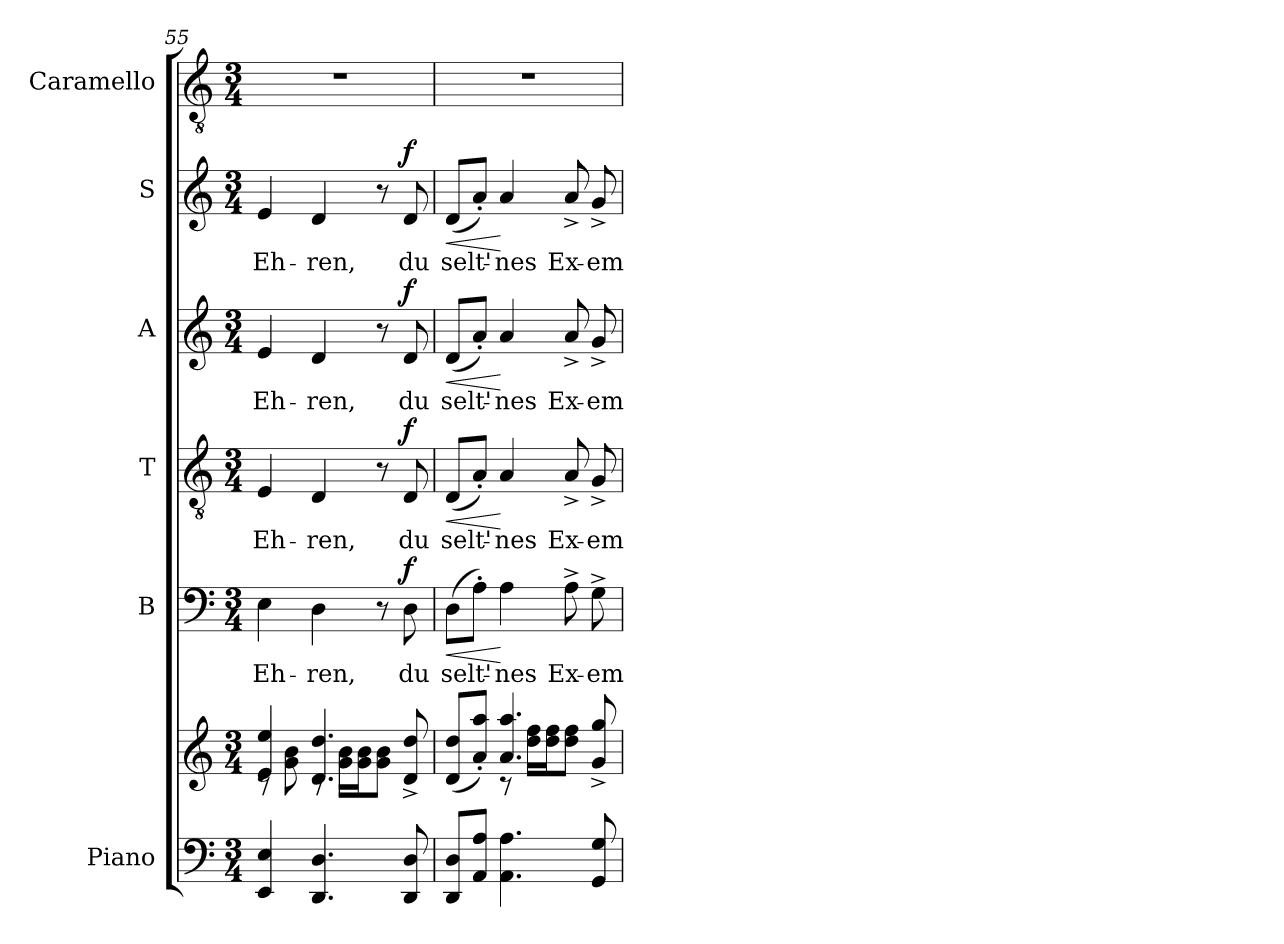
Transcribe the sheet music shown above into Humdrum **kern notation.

**kern	**kern	**dynam	**kern	**text	**dynam	**kern	**text	**dynam	**kern	**text	**dynam	**kern	**text	**dynam	**kern
*part6	*part6	*part6	*part5	*part5	*part5	*part4	*part4	*part4	*part3	*part3	*part3	*part2	*part2	*part2	*part1
*staff7	*staff6	*staff6/7	*staff5	*staff5	*staff5	*staff4	*staff4	*staff4	*staff3	*staff3	*staff3	*staff2	*staff2	*staff2	*staff1
*I"Piano	*	*	*I"B	*	*	*I"T	*	*	*I"A	*	*	*I"S	*	*	*I"Caramello
*I'Pno	*	*	*I'B	*	*	*I'T	*	*	*I'A	*	*	*I'S	*	*	*
!!LO:LB:g=z
*clefF4	*clefG2	*	*clefF4	*	*	*clefGv2	*	*	*clefG2	*	*	*clefG2	*	*	*clefGv2
*k[]	*k[]	*	*k[]	*	*	*k[]	*	*	*k[]	*	*	*k[]	*	*	*k[]
*M3/4	*M3/4	*	*M3/4	*	*	*M3/4	*	*	*M3/4	*	*	*M3/4	*	*	*M3/4
=55	=55	=55	=55	=55	=55	=55	=55	=55	=55	=55	=55	=55	=55	=55	=55
*	*^	*	*	*	*	*	*	*	*	*	*	*	*	*	*
!	!	!	!	!	!LO:LY:b	!	!	!LO:LY:b	!	!	!LO:LY:b	!	!	!LO:LY:b	!	!
4EE/ 4E/	4e/ 4ee/	8rc	.	4E\	Eh-	.	4E/	Eh-	.	4e/	Eh-	.	4e/	Eh-	.	2.r
.	.	8g\ 8b\	.	.	.	.	.	.	.	.	.	.	.	.	.	.
!	!	!	!	!	!LO:LY:b	!	!	!LO:LY:b	!	!	!LO:LY:b	!	!	!LO:LY:b	!	!
4.DD/ 4.D/	4.d/ 4.dd/	8rc	.	4D\	-ren,	.	4D/	-ren,	.	4d/	-ren,	.	4d/	-ren,	.	.
.	.	16g\ 16b\LL	.	.	.	.	.	.	.	.	.	.	.	.	.	.
.	.	16g\ 16b\J	.	.	.	.	.	.	.	.	.	.	.	.	.	.
.	.	8g\ 8b\J	.	8r	.	.	8r	.	.	8r	.	.	8r	.	.	.
!	!	!	!	!	!LO:LY:b	!LO:DY:a	!	!LO:LY:b	!LO:DY:a	!	!LO:LY:b	!LO:DY:a	!	!LO:LY:b	!LO:DY:a	!
8DD/ 8D/	8d/^ 8dd/^	8ryy	.	8D\	du	f	8D/	du	f	8d/	du	f	8d/	du	f	.
=56	=56	=56	=56	=56	=56	=56	=56	=56	=56	=56	=56	=56	=56	=56	=56	=56
!	!	!	!	!	!LO:LY:b	!LO:HP:b	!	!LO:LY:b	!LO:HP:b	!	!LO:LY:b	!LO:HP:b	!	!LO:LY:b	!LO:HP:b	!
8DD/ 8D/L	(>8d/ 8dd/L	4ryy	.	(>8D\L	selt'-	<	(>8D/L	selt'-	<	(>8d/L	selt'-	<	(>8d/L	selt'-	<	2.r
8AA/ 8A/J	8a/' 8aa/'J)	.	.	8A'\J)	.	.	8A'/J)	.	.	8a'/J)	.	.	8a'/J)	.	.	.
!	!	!	!LO:DY:a=2	!	!LO:LY:b	!LO:DY:n=1:a	!	!LO:LY:b	!LO:DY:n=1:a	!	!LO:LY:b	!LO:DY:n=1:a	!	!LO:LY:b	!LO:DY:n=1:a	!
4.AA\ 4.A\	4.a/ 4.aa/	8rc	other-dynamics	4A\	-nes	[ other-dynamics	4A/	-nes	[ other-dynamics	4a/	-nes	[ other-dynamics	4a/	-nes	[ other-dynamics	.
.	.	16dd\ 16ff\LL	.	.	.	.	.	.	.	.	.	.	.	.	.	.
.	.	16dd\ 16ff\J	.	.	.	.	.	.	.	.	.	.	.	.	.	.
!	!	!	!	!	!LO:LY:b	!	!	!LO:LY:b	!	!	!LO:LY:b	!	!	!LO:LY:b	!	!
.	.	8dd\ 8ff\J	.	8A^\	Ex-	.	8A^/	Ex-	.	8a^/	Ex-	.	8a^/	Ex-	.	.
!	!	!	!	!	!LO:LY:b	!	!	!LO:LY:b	!	!	!LO:LY:b	!	!	!LO:LY:b	!	!
8GG/ 8G/	8g/^ 8gg/^	8ryy	.	8G^\	-em-	.	8G^/	-em-	.	8g^/	-em-	.	8g^/	-em-	.	.
*	*v	*v	*	*	*	*	*	*	*	*	*	*	*	*	*	*
=	=	=	=	=	=	=	=	=	=	=	=	=	=	=	=
*-	*-	*-	*-	*-	*-	*-	*-	*-	*-	*-	*-	*-	*-	*-	*-
